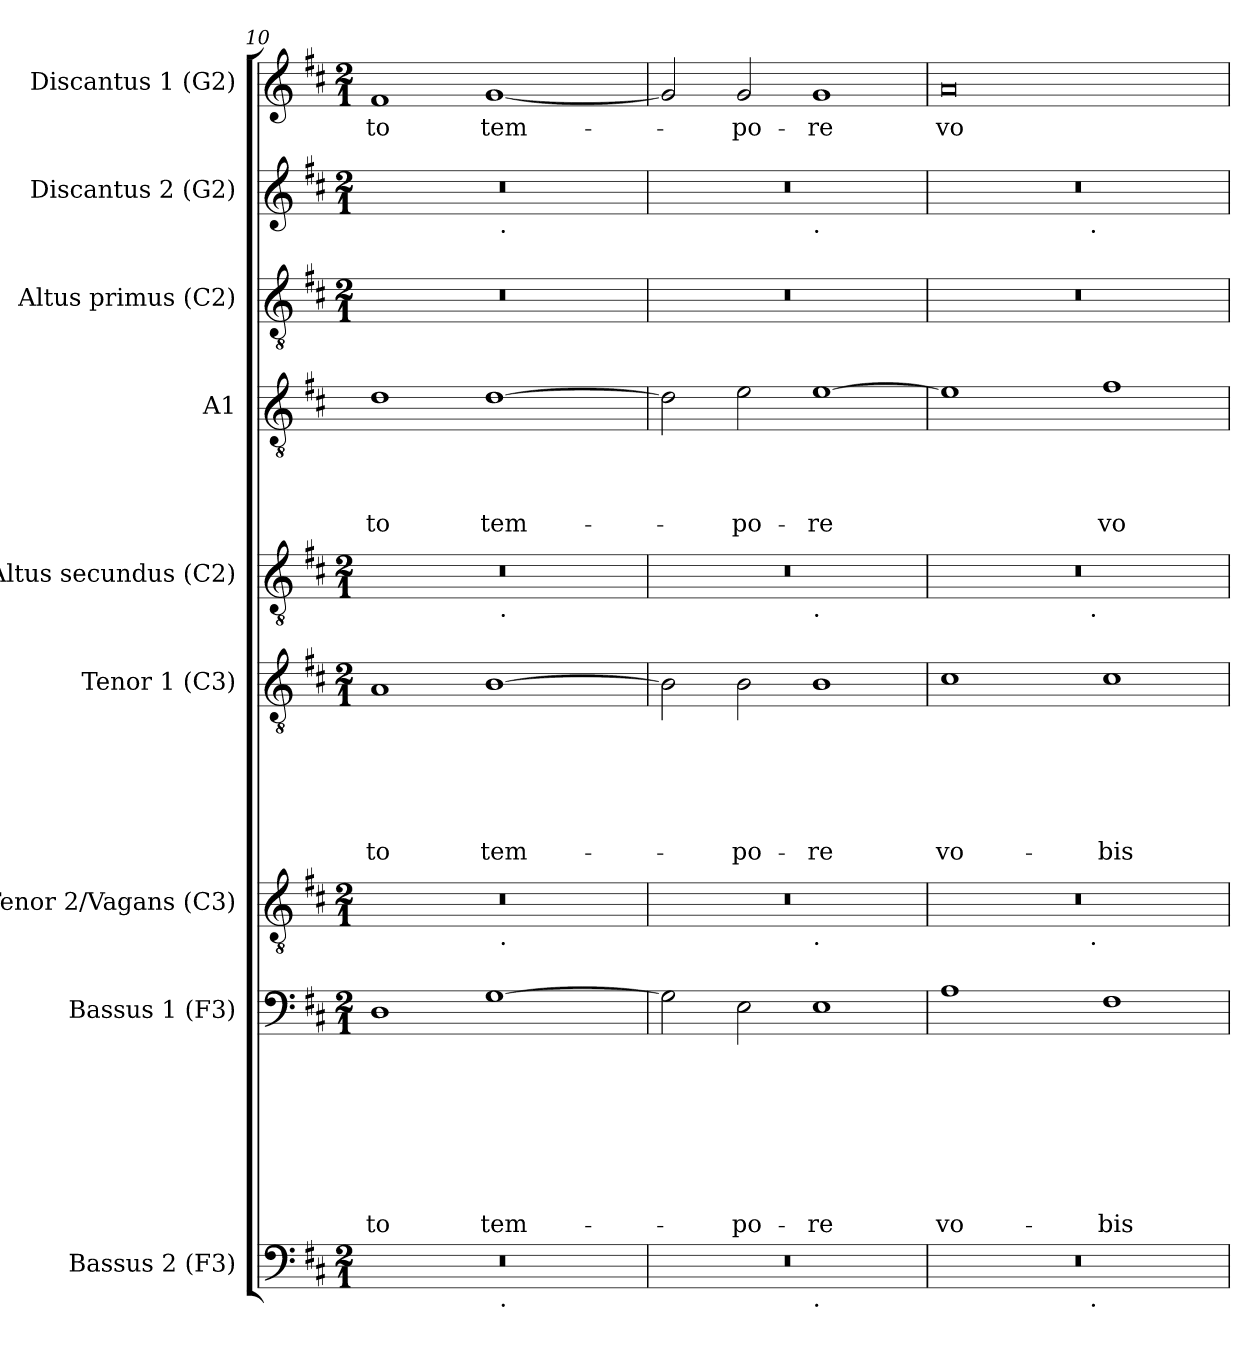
**kern	**kern	**text	**text	**text	**text	**text	**text	**text	**text	**kern	**kern	**text	**text	**text	**text	**text	**text	**kern	**kern	**text	**text	**text	**text	**kern	**kern	**kern	**text
*part9	*part8	*part8	*part8	*part8	*part8	*part8	*part8	*part8	*part8	*part7	*part6	*part6	*part6	*part6	*part6	*part6	*part6	*part5	*part4	*part4	*part4	*part4	*part4	*part3	*part2	*part1	*part1
*staff9	*staff8	*staff8	*staff8	*staff8	*staff8	*staff8	*staff8	*staff8	*staff8	*staff7	*staff6	*staff6	*staff6	*staff6	*staff6	*staff6	*staff6	*staff5	*staff4	*staff4	*staff4	*staff4	*staff4	*staff3	*staff2	*staff1	*staff1
*I"Bassus 2 (F3)	*I"Bassus 1 (F3)	*	*	*	*	*	*	*	*	*I"Tenor 2/Vagans (C3)	*I"Tenor 1 (C3)	*	*	*	*	*	*	*I"Altus secundus (C2)	*I"A1	*	*	*	*	*I"Altus primus (C2)	*I"Discantus 2 (G2)	*I"Discantus 1 (G2)	*
*I'B2	*I'B1	*	*	*	*	*	*	*	*	*I'T2	*I'T1	*	*	*	*	*	*	*I'A2	*I'A1	*	*	*	*	*	*I'D2	*I'D1	*
!!LO:LB:g=z
*clefF4	*clefF4	*	*	*	*	*	*	*	*	*clefGv2	*clefGv2	*	*	*	*	*	*	*clefGv2	*clefGv2	*	*	*	*	*clefGv2	*clefG2	*clefG2	*
*k[f#c#]	*k[f#c#]	*	*	*	*	*	*	*	*	*k[f#c#]	*k[f#c#]	*	*	*	*	*	*	*k[f#c#]	*k[f#c#]	*	*	*	*	*k[f#c#]	*k[f#c#]	*k[f#c#]	*
*D:	*D:	*	*	*	*	*	*	*	*	*D:	*D:	*	*	*	*	*	*	*D:	*D:	*	*	*	*	*D:	*D:	*D:	*
*M2/1	*M2/1	*	*	*	*	*	*	*	*	*M2/1	*M2/1	*	*	*	*	*	*	*M2/1	*	*	*	*	*	*M2/1	*M2/1	*M2/1	*
=10	=10	=10	=10	=10	=10	=10	=10	=10	=10	=10	=10	=10	=10	=10	=10	=10	=10	=10	=10	=10	=10	=10	=10	=10	=10	=10	=10
!	!	!	!	!	!	!	!	!	!LO:LY:b	!	!	!	!	!	!	!	!LO:LY:b	!	!	!	!	!	!LO:LY:b	!	!	!	!LO:LY:b
*^	*	*	*	*	*	*	*	*	*	*^	*	*	*	*	*	*	*	*^	*	*	*	*	*	*	*^	*	*
0r	1ryy	1D	.	.	.	.	.	.	.	-to	0r	1ryy	1A	.	.	.	.	.	-to	0r	1ryy	1d	.	.	.	to	0r	0r	1ryy	1f#	-to
!	!	!	!	!	!	!	!	!	!	!LO:LY:b	!	!	!	!	!	!	!	!	!LO:LY:b	!	!	!	!	!	!	!LO:LY:b	!	!	!	!	!LO:LY:b
.	32ryy	[>1G	.	.	.	.	.	.	.	tem-	.	32ryy	[>1B	.	.	.	.	.	tem-	.	32ryy	[>1d	.	.	.	tem-	.	.	32ryy	[<1g	tem-
!	!	!	!	!	!	!	!	!	!	!	!	!	!	!	!	!	!	!	!	!	!	!	!	!	!	!	!	!	!LO:TX:b:t=.	!	!
!	!	!	!	!	!	!	!	!	!	!	!	!	!	!	!	!	!	!	!	!	!LO:TX:b:t=.	!	!	!	!	!	!	!	!	!	!
!	!	!	!	!	!	!	!	!	!	!	!	!LO:TX:b:t=.	!	!	!	!	!	!	!	!	!	!	!	!	!	!	!	!	!	!	!
!	!LO:TX:b:t=.	!	!	!	!	!	!	!	!	!	!	!	!	!	!	!	!	!	!	!	!	!	!	!	!	!	!	!	!	!	!
.	2ryy	.	.	.	.	.	.	.	.	.	.	2ryy	.	.	.	.	.	.	.	.	2ryy	.	.	.	.	.	.	.	2ryy	.	.
.	4...ryy	.	.	.	.	.	.	.	.	.	.	4...ryy	.	.	.	.	.	.	.	.	4...ryy	.	.	.	.	.	.	.	4...ryy	.	.
=11	=11	=11	=11	=11	=11	=11	=11	=11	=11	=11	=11	=11	=11	=11	=11	=11	=11	=11	=11	=11	=11	=11	=11	=11	=11	=11	=11	=11	=11	=11	=11
0r	1ryy	2G\]	.	.	.	.	.	.	.	.	0r	1ryy	2B\]	.	.	.	.	.	.	0r	1ryy	2d\]	.	.	.	.	0r	0r	1ryy	2g/]	.
!	!	!	!	!	!	!	!	!	!	!LO:LY:b	!	!	!	!	!	!	!	!	!LO:LY:b	!	!	!	!	!	!	!LO:LY:b	!	!	!	!	!LO:LY:b
.	.	2E\	.	.	.	.	.	.	.	-po-	.	.	2B\	.	.	.	.	.	-po-	.	.	2e\	.	.	.	-po-	.	.	.	2g/	-po-
!	!	!	!	!	!	!	!	!	!	!	!	!	!	!	!	!	!	!	!	!	!	!	!	!	!	!	!	!	!LO:TX:b:t=.	!	!
!	!	!	!	!	!	!	!	!	!	!	!	!	!	!	!	!	!	!	!	!	!LO:TX:b:t=.	!	!	!	!	!	!	!	!	!	!
!	!	!	!	!	!	!	!	!	!	!	!	!LO:TX:b:t=.	!	!	!	!	!	!	!	!	!	!	!	!	!	!	!	!	!	!	!
!	!LO:TX:b:t=.	!	!	!	!	!	!	!	!	!	!	!	!	!	!	!	!	!	!	!	!	!	!	!	!	!	!	!	!	!	!
!	!	!	!	!	!	!	!	!	!	!LO:LY:b	!	!	!	!	!	!	!	!	!LO:LY:b	!	!	!	!	!	!	!LO:LY:b	!	!	!	!	!LO:LY:b
.	1ryy	1E	.	.	.	.	.	.	.	-re	.	1ryy	1B	.	.	.	.	.	-re	.	1ryy	[>1e	.	.	.	-re	.	.	1ryy	1g	-re
=12	=12	=12	=12	=12	=12	=12	=12	=12	=12	=12	=12	=12	=12	=12	=12	=12	=12	=12	=12	=12	=12	=12	=12	=12	=12	=12	=12	=12	=12	=12	=12
!	!	!	!	!	!	!	!	!	!	!LO:LY:b	!	!	!	!	!	!	!	!	!LO:LY:b	!	!	!	!	!	!	!	!	!	!	!	!LO:LY:b:rj
0r	2ryy	1A	.	.	.	.	.	.	.	vo-	0r	2ryy	1c#	.	.	.	.	.	vo-	0r	2ryy	1e]	.	.	.	.	0r	0r	2ryy	0a	vo-
.	4...ryy	.	.	.	.	.	.	.	.	.	.	4...ryy	.	.	.	.	.	.	.	.	4...ryy	.	.	.	.	.	.	.	4...ryy	.	.
!	!	!	!	!	!	!	!	!	!	!	!	!	!	!	!	!	!	!	!	!	!	!	!	!	!	!	!	!	!LO:TX:b:t=.	!	!
!	!	!	!	!	!	!	!	!	!	!	!	!	!	!	!	!	!	!	!	!	!LO:TX:b:t=.	!	!	!	!	!	!	!	!	!	!
!	!	!	!	!	!	!	!	!	!	!	!	!LO:TX:b:t=.	!	!	!	!	!	!	!	!	!	!	!	!	!	!	!	!	!	!	!
!	!LO:TX:b:t=.	!	!	!	!	!	!	!	!	!	!	!	!	!	!	!	!	!	!	!	!	!	!	!	!	!	!	!	!	!	!
.	1ryy	.	.	.	.	.	.	.	.	.	.	1ryy	.	.	.	.	.	.	.	.	1ryy	.	.	.	.	.	.	.	1ryy	.	.
!	!	!	!	!	!	!	!	!	!	!LO:LY:b	!	!	!	!	!	!	!	!	!LO:LY:b	!	!	!	!	!	!	!LO:LY:b	!	!	!	!	!
.	.	1F#	.	.	.	.	.	.	.	-bis-	.	.	1c#	.	.	.	.	.	-bis-	.	.	1f#	.	.	.	vo-	.	.	.	.	.
.	32ryy	.	.	.	.	.	.	.	.	.	.	32ryy	.	.	.	.	.	.	.	.	32ryy	.	.	.	.	.	.	.	32ryy	.	.
*v	*v	*	*	*	*	*	*	*	*	*	*v	*v	*	*	*	*	*	*	*	*v	*v	*	*	*	*	*	*	*v	*v	*	*
=	=	=	=	=	=	=	=	=	=	=	=	=	=	=	=	=	=	=	=	=	=	=	=	=	=	=	=
*-	*-	*-	*-	*-	*-	*-	*-	*-	*-	*-	*-	*-	*-	*-	*-	*-	*-	*-	*-	*-	*-	*-	*-	*-	*-	*-	*-
